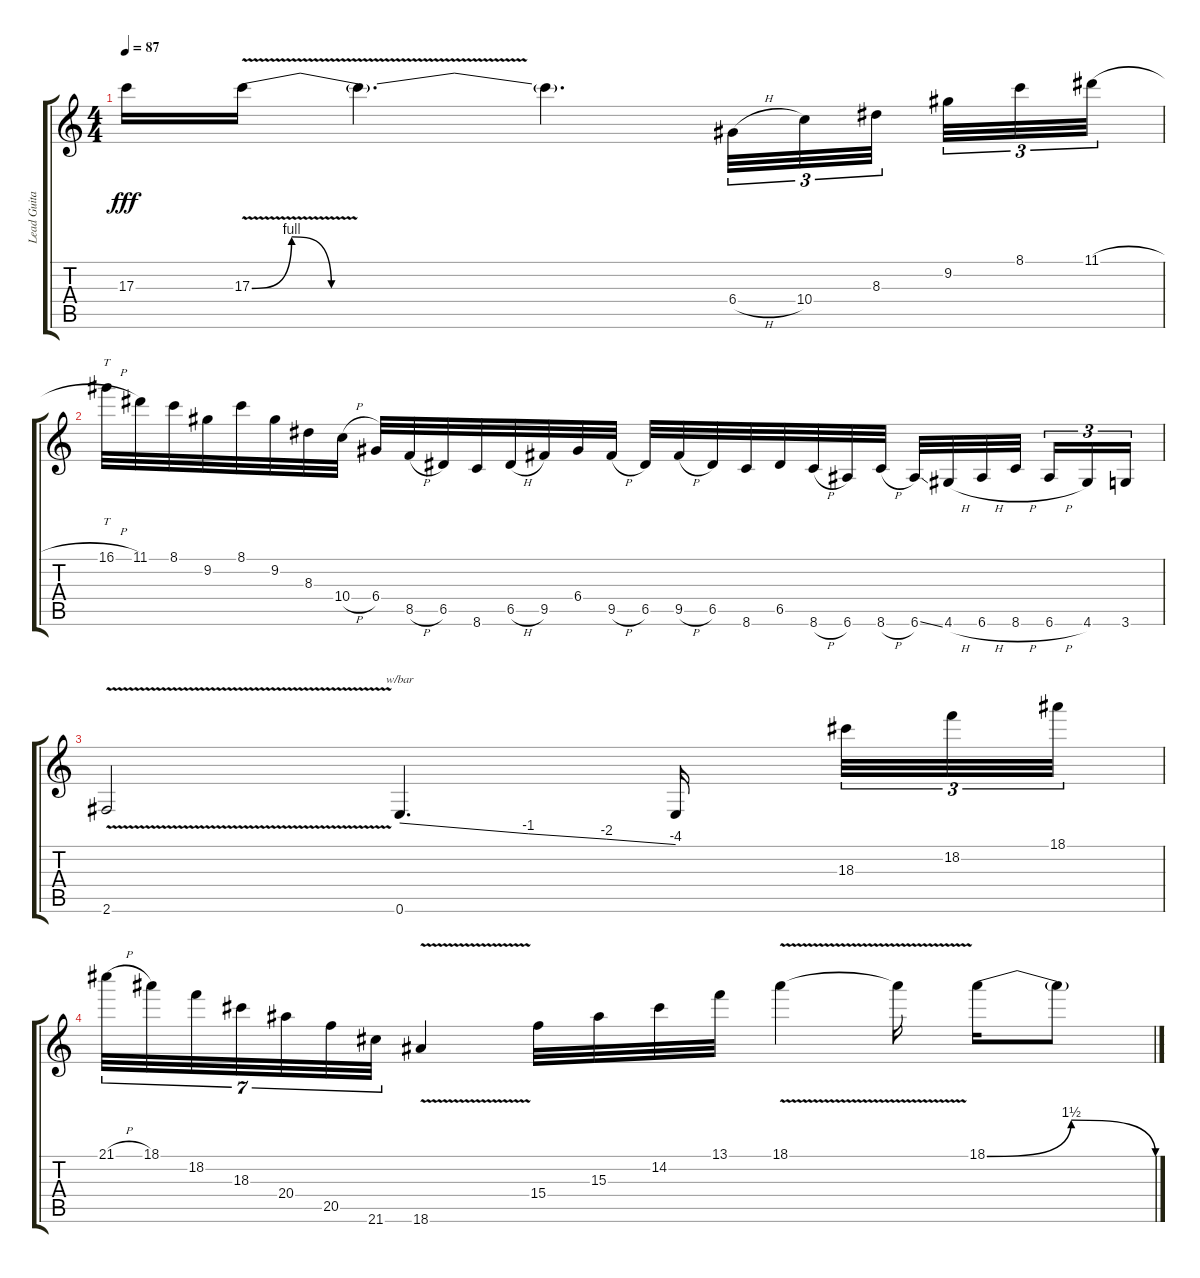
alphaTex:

\track ("Lead Guitar" "Lead Guita") {instrument distortionguitar}
\staff {score tabs}
\tuning (E4 B3 G3 D3 A2 E2) {hide}
\ts (4 4)
\tempo 87
\clef g2
\ks c
17.3{t}.16{dy fff} 17.3{be (custom 0 0 5 4 10 0 30 0 60 0) v}.16 17.3{t}.4{d} 17.3{t}.4{d} 6.4{h}.32{tu (3 2)} 10.4.32{tu (3 2)} 8.3.32{tu (3 2) beam splitsecondary} 9.2.32{tu (3 2)} 8.1.32{tu (3 2)} 11.1{h}.32{tu (3 2)} |
16.1{h}.32{tt} 11.1.32 8.1.32 9.2.32 8.1.32 9.2.32 8.3.32 10.4{h}.32 6.4.32 8.5{h}.32 6.5.32 8.6.32 6.5{h}.32 9.5.32 6.4.32 9.5{h}.32 6.5.32 9.5{h}.32 6.5.32 8.6.32 6.5.32 8.6{h}.32 6.6.32 8.6{h}.32 6.6{ss}.32 4.6{h}.32 6.6{h}.32 8.6{h}.32{beam splitsecondary} 6.6{h}.16{tu (3 2)} 4.6.16{tu (3 2)} 3.6.16{tu (3 2)} |
2.6{v}.2 0.6.4{d tbe (custom default 0 0 28 -4 45 -8 60 -16)} 0.6{t}.16{beam splitsecondary} 18.3.32{tu (3 2)} 18.2.32{tu (3 2)} 18.1.32{tu (3 2)} |
21.1{h}.32{tu (7 4)} 18.1.32{tu (7 4)} 18.2.32{tu (7 4)} 18.3.32{tu (7 4)} 20.4.32{tu (7 4)} 20.5.32{tu (7 4)} 21.6.32{tu (7 4)} 18.6{v}.4 15.4.32 15.3.32 14.2.32 13.1.32 18.1{v}.4 18.1{t}.16 18.1{be (bendrelease 0 0 15 6 25 6 60 0)}.16 18.1{t}.8
